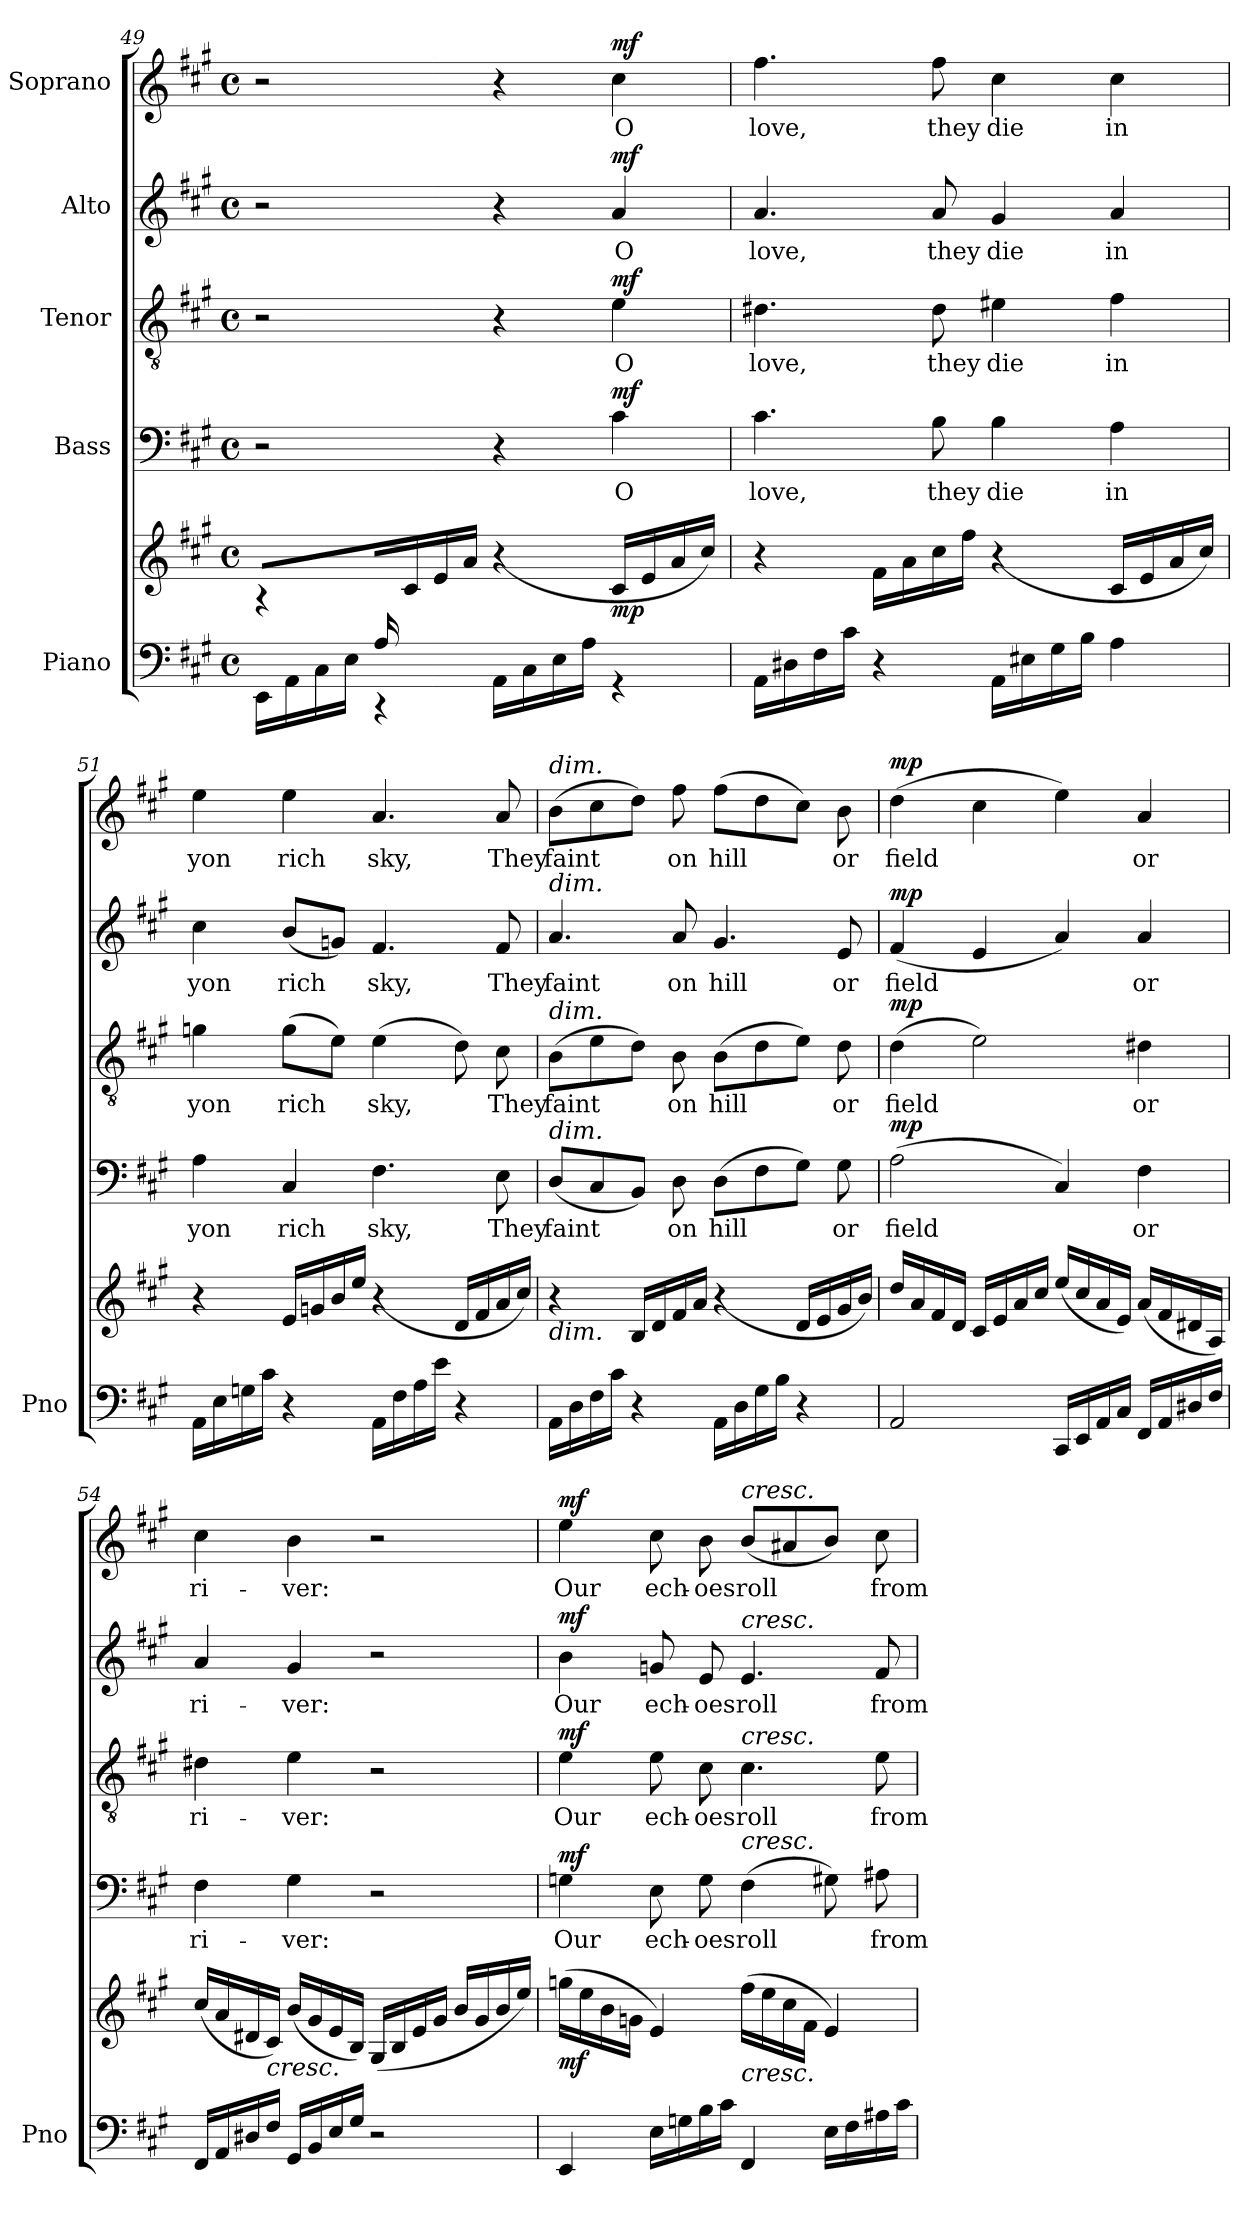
**kern	**kern	**dynam	**kern	**text	**dynam	**kern	**text	**dynam	**kern	**text	**dynam	**kern	**text	**dynam
*part5	*part5	*part5	*part4	*part4	*part4	*part3	*part3	*part3	*part2	*part2	*part2	*part1	*part1	*part1
*staff6	*staff5	*staff5/6	*staff4	*staff4	*staff4	*staff3	*staff3	*staff3	*staff2	*staff2	*staff2	*staff1	*staff1	*staff1
*I"Piano	*	*	*I"Bass	*	*	*I"Tenor	*	*	*I"Alto	*	*	*I"Soprano	*	*
*I'Pno	*	*	*	*	*	*	*	*	*	*	*	*	*	*
*clefF4	*clefG2	*	*clefF4	*	*	*clefGv2	*	*	*clefG2	*	*	*clefG2	*	*
*k[f#c#g#]	*k[f#c#g#]	*	*k[f#c#g#]	*	*	*k[f#c#g#]	*	*	*k[f#c#g#]	*	*	*k[f#c#g#]	*	*
*M4/4	*M4/4	*	*M4/4	*	*	*M4/4	*	*	*M4/4	*	*	*M4/4	*	*
*met(c)	*met(c)	*	*met(c)	*	*	*met(c)	*	*	*met(c)	*	*	*met(c)	*	*
=49	=49	=49	=49	=49	=49	=49	=49	=49	=49	=49	=49	=49	=49	=49
*^	*	*	*	*	*	*	*	*	*	*	*	*	*	*
4ryy	(>16EE\LL	4r	.	2r	.	.	2r	.	.	2r	.	.	2r	.	.
.	16AA\	.	.	.	.	.	.	.	.	.	.	.	.	.	.
.	16C#\	.	.	.	.	.	.	.	.	.	.	.	.	.	.
.	16E\JJ	.	.	.	.	.	.	.	.	.	.	.	.	.	.
16A/LL	4rCC	16ryy	.	.	.	.	.	.	.	.	.	.	.	.	.
2ryy	.	16c#/	.	.	.	.	.	.	.	.	.	.	.	.	.
.	.	16e/	.	.	.	.	.	.	.	.	.	.	.	.	.
.	.	16a/JJ	.	.	.	.	.	.	.	.	.	.	.	.	.
.	16AA\LL	(>4r	.	4r	.	.	4r	.	.	4r	.	.	4r	.	.
.	16C#\	.	.	.	.	.	.	.	.	.	.	.	.	.	.
.	16E\	.	.	.	.	.	.	.	.	.	.	.	.	.	.
.	16A\JJ	.	.	.	.	.	.	.	.	.	.	.	.	.	.
!	!	!	!LO:DY:b	!	!LO:LY:b	!LO:DY:a	!	!LO:LY:b	!LO:DY:a	!	!LO:LY:b	!LO:DY:a	!	!LO:LY:b	!LO:DY:a
.	4rGG	16c#/LL	mp	4c#\	O	mf	4e\	O	mf	4a/	O	mf	4cc#\	O	mf
8.ryy	.	16e/	.	.	.	.	.	.	.	.	.	.	.	.	.
.	.	16a/	.	.	.	.	.	.	.	.	.	.	.	.	.
.	.	16cc#/JJ)	.	.	.	.	.	.	.	.	.	.	.	.	.
*v	*v	*	*	*	*	*	*	*	*	*	*	*	*	*	*
!!LO:PB:g=z
=50	=50	=50	=50	=50	=50	=50	=50	=50	=50	=50	=50	=50	=50	=50
!	!	!	!	!LO:LY:b	!	!	!LO:LY:b	!	!	!LO:LY:b	!	!	!LO:LY:b	!
(>16AA\LL	4r	.	4.c#\	love,	.	4.d#X\	love,	.	4.a/	love,	.	4.ff#\	love,	.
16D#X\	.	.	.	.	.	.	.	.	.	.	.	.	.	.
16F#\	.	.	.	.	.	.	.	.	.	.	.	.	.	.
16c#\JJ	.	.	.	.	.	.	.	.	.	.	.	.	.	.
4r	16f#\LL	.	.	.	.	.	.	.	.	.	.	.	.	.
.	16a\	.	.	.	.	.	.	.	.	.	.	.	.	.
!	!	!	!	!LO:LY:b	!	!	!LO:LY:b	!	!	!LO:LY:b	!	!	!LO:LY:b	!
.	16cc#\	.	8B\	they	.	8d#\	they	.	8a/	they	.	8ff#\	they	.
.	16ff#\JJ)	.	.	.	.	.	.	.	.	.	.	.	.	.
!	!	!	!	!LO:LY:b	!	!	!LO:LY:b	!	!	!LO:LY:b	!	!	!LO:LY:b	!
16AA\LL	(>4r	.	4B\	die	.	4e#X\	die	.	4g#/	die	.	4cc#\	die	.
16E#X\	.	.	.	.	.	.	.	.	.	.	.	.	.	.
16G#\	.	.	.	.	.	.	.	.	.	.	.	.	.	.
16B\JJ	.	.	.	.	.	.	.	.	.	.	.	.	.	.
!	!	!	!	!LO:LY:b	!	!	!LO:LY:b	!	!	!LO:LY:b	!	!	!LO:LY:b	!
4A\	16c#/LL	.	4A\	in	.	4f#\	in	.	4a/	in	.	4cc#\	in	.
.	16e/	.	.	.	.	.	.	.	.	.	.	.	.	.
.	16a/	.	.	.	.	.	.	.	.	.	.	.	.	.
.	16cc#/JJ)	.	.	.	.	.	.	.	.	.	.	.	.	.
=51	=51	=51	=51	=51	=51	=51	=51	=51	=51	=51	=51	=51	=51	=51
!	!	!	!	!LO:LY:b	!	!	!LO:LY:b	!	!	!LO:LY:b	!	!	!LO:LY:b	!
(>16AA\LL	4r	.	4A\	yon	.	4gn\	yon	.	4cc#\	yon	.	4ee\	yon	.
16E\	.	.	.	.	.	.	.	.	.	.	.	.	.	.
16Gn\	.	.	.	.	.	.	.	.	.	.	.	.	.	.
16c#\JJ	.	.	.	.	.	.	.	.	.	.	.	.	.	.
!	!	!	!	!LO:LY:b	!	!	!LO:LY:b	!	!	!LO:LY:b	!	!	!LO:LY:b	!
4r	16e/LL	.	4C#/	rich	.	(>8g\L	rich	.	(<8b/L	rich	.	4ee\	rich	.
.	16gn/	.	.	.	.	.	.	.	.	.	.	.	.	.
.	16b/	.	.	.	.	8e\J)	.	.	8gn/J)	.	.	.	.	.
.	16ee/JJ)	.	.	.	.	.	.	.	.	.	.	.	.	.
!	!	!	!	!LO:LY:b	!	!	!LO:LY:b	!	!	!LO:LY:b	!	!	!LO:LY:b	!
16AA\LL	(>4r	.	4.F#\	sky,	.	(>4e\	sky,	.	4.f#/	sky,	.	4.a/	sky,	.
16F#\	.	.	.	.	.	.	.	.	.	.	.	.	.	.
16A\	.	.	.	.	.	.	.	.	.	.	.	.	.	.
16e\JJ	.	.	.	.	.	.	.	.	.	.	.	.	.	.
4r	16d/LL	.	.	.	.	8d\)	.	.	.	.	.	.	.	.
.	16f#/	.	.	.	.	.	.	.	.	.	.	.	.	.
!	!	!	!	!LO:LY:b	!	!	!LO:LY:b	!	!	!LO:LY:b	!	!	!LO:LY:b	!
.	16a/	.	8E\	They	.	8c#\	They	.	8f#/	They	.	8a/	They	.
.	16cc#/JJ)	.	.	.	.	.	.	.	.	.	.	.	.	.
=52	=52	=52	=52	=52	=52	=52	=52	=52	=52	=52	=52	=52	=52	=52
!	!	!	!	!	!	!	!	!	!	!	!	!LO:TX:a:i:t=dim.	!	!
!	!	!	!	!	!	!	!	!	!LO:TX:a:i:t=dim.	!	!	!	!	!
!	!	!	!	!	!	!LO:TX:a:i:t=dim.	!	!	!	!	!	!	!	!
!	!	!	!LO:TX:a:i:t=dim.	!	!	!	!	!	!	!	!	!	!	!
!	!LO:TX:b:i:t=dim.	!	!	!	!	!	!	!	!	!	!	!	!	!
!	!	!	!	!LO:LY:b	!	!	!LO:LY:b	!	!	!LO:LY:b	!	!	!LO:LY:b	!
(<16AA\LL	4r	.	(<8D/L	faint	.	(>8B\L	faint	.	4.a/	faint	.	(>8b\L	faint	.
16D\	.	.	.	.	.	.	.	.	.	.	.	.	.	.
16F#\	.	.	8C#/	.	.	8e\	.	.	.	.	.	8cc#\	.	.
16c#\JJ	.	.	.	.	.	.	.	.	.	.	.	.	.	.
4r	16B/LL	.	8BB/J)	.	.	8d\J)	.	.	.	.	.	8dd\J)	.	.
.	16d/	.	.	.	.	.	.	.	.	.	.	.	.	.
!	!	!	!	!LO:LY:b	!	!	!LO:LY:b	!	!	!LO:LY:b	!	!	!LO:LY:b	!
.	16f#/	.	8D\	on	.	8B\	on	.	8a/	on	.	8ff#\	on	.
.	16a/JJ)	.	.	.	.	.	.	.	.	.	.	.	.	.
!	!	!	!	!LO:LY:b	!	!	!LO:LY:b	!	!	!LO:LY:b	!	!	!LO:LY:b	!
16AA\LL	(>4r	.	(>8D\L	hill	.	(>8B\L	hill	.	4.g#/	hill	.	(>8ff#\L	hill	.
16D\	.	.	.	.	.	.	.	.	.	.	.	.	.	.
16G#\	.	.	8F#\	.	.	8d\	.	.	.	.	.	8dd\	.	.
16B\JJ	.	.	.	.	.	.	.	.	.	.	.	.	.	.
4r	16d/LL	.	8G#\J)	.	.	8e\J)	.	.	.	.	.	8cc#\J)	.	.
.	16e/	.	.	.	.	.	.	.	.	.	.	.	.	.
!	!	!	!	!LO:LY:b	!	!	!LO:LY:b	!	!	!LO:LY:b	!	!	!LO:LY:b	!
.	16g#/	.	8G#\	or	.	8d\	or	.	8e/	or	.	8b\	or	.
.	16b/JJ)	.	.	.	.	.	.	.	.	.	.	.	.	.
!!LO:LB:g=z
=53	=53	=53	=53	=53	=53	=53	=53	=53	=53	=53	=53	=53	=53	=53
!	!	!	!	!LO:LY:b	!LO:DY:a	!	!LO:LY:b	!LO:DY:a	!	!LO:LY:b	!LO:DY:a	!	!LO:LY:b	!LO:DY:a
2AA/	16dd/LL	.	(>2A\	field	mp	(>4d\	field	mp	(<4f#/	field	mp	(>4dd\	field	mp
.	16a/	.	.	.	.	.	.	.	.	.	.	.	.	.
.	16f#/	.	.	.	.	.	.	.	.	.	.	.	.	.
.	16d/JJ	.	.	.	.	.	.	.	.	.	.	.	.	.
.	16c#/LL	.	.	.	.	2e\)	.	.	4e/	.	.	4cc#\	.	.
.	16e/	.	.	.	.	.	.	.	.	.	.	.	.	.
.	16a/	.	.	.	.	.	.	.	.	.	.	.	.	.
.	16cc#/JJ)	.	.	.	.	.	.	.	.	.	.	.	.	.
16CC#/LL	(<16ee/LL	.	4C#/)	.	.	.	.	.	4a/)	.	.	4ee\)	.	.
16EE/	16cc#/	.	.	.	.	.	.	.	.	.	.	.	.	.
16AA/	16a/	.	.	.	.	.	.	.	.	.	.	.	.	.
16C#/JJ	16e/JJ)	.	.	.	.	.	.	.	.	.	.	.	.	.
!	!	!	!	!LO:LY:b	!	!	!LO:LY:b	!	!	!LO:LY:b	!	!	!LO:LY:b	!
16FF#/LL	(<16a/LL	.	4F#\	or	.	4d#X\	or	.	4a/	or	.	4a/	or	.
16AA/	16f#/	.	.	.	.	.	.	.	.	.	.	.	.	.
16D#X/	16d#X/	.	.	.	.	.	.	.	.	.	.	.	.	.
16F#/JJ	16A/JJ)	.	.	.	.	.	.	.	.	.	.	.	.	.
=54	=54	=54	=54	=54	=54	=54	=54	=54	=54	=54	=54	=54	=54	=54
!	!	!	!	!LO:LY:b	!	!	!LO:LY:b	!	!	!LO:LY:b	!	!	!LO:LY:b	!
16FF#/LL	(<16cc#/LL	.	4F#\	ri-	.	4d#X\	ri-	.	4a/	ri-	.	4cc#\	ri-	.
16AA/	16a/	.	.	.	.	.	.	.	.	.	.	.	.	.
16D#X/	16d#X/	.	.	.	.	.	.	.	.	.	.	.	.	.
!	!LO:TX:b:i:t=cresc.	!	!	!	!	!	!	!	!	!	!	!	!	!
16F#/JJ	16c#/JJ)	.	.	.	.	.	.	.	.	.	.	.	.	.
!	!	!	!	!LO:LY:b	!	!	!LO:LY:b	!	!	!LO:LY:b	!	!	!LO:LY:b	!
16GG#/LL	(<16b/LL	.	4G#\	-ver:	.	4e\	-ver:	.	4g#/	-ver:	.	4b\	-ver:	.
16BB/	16g#/	.	.	.	.	.	.	.	.	.	.	.	.	.
16E/	16e/	.	.	.	.	.	.	.	.	.	.	.	.	.
16G#/JJ	16B/JJ)	.	.	.	.	.	.	.	.	.	.	.	.	.
2r	(<16G#/LL	.	2r	.	.	2r	.	.	2r	.	.	2r	.	.
.	16B/	.	.	.	.	.	.	.	.	.	.	.	.	.
.	16e/	.	.	.	.	.	.	.	.	.	.	.	.	.
.	16g#/JJ	.	.	.	.	.	.	.	.	.	.	.	.	.
.	16b/LL	.	.	.	.	.	.	.	.	.	.	.	.	.
.	16g#/	.	.	.	.	.	.	.	.	.	.	.	.	.
.	16b/	.	.	.	.	.	.	.	.	.	.	.	.	.
.	16ee/JJ)	.	.	.	.	.	.	.	.	.	.	.	.	.
=55	=55	=55	=55	=55	=55	=55	=55	=55	=55	=55	=55	=55	=55	=55
!	!	!LO:DY:b	!	!LO:LY:b	!LO:DY:a	!	!LO:LY:b	!LO:DY:a	!	!LO:LY:b	!LO:DY:a	!	!LO:LY:b	!LO:DY:a
4EE/	(>16ggn\LL	mf	4Gn\	Our	mf	4e\	Our	mf	4b\	Our	mf	4ee\	Our	mf
.	16ee\	.	.	.	.	.	.	.	.	.	.	.	.	.
.	16b\	.	.	.	.	.	.	.	.	.	.	.	.	.
.	16gn\JJ	.	.	.	.	.	.	.	.	.	.	.	.	.
!	!	!	!	!LO:LY:b	!	!	!LO:LY:b	!	!	!LO:LY:b	!	!	!LO:LY:b	!
16E\LL	4e/)	.	8E\	ech-	.	8e\	ech-	.	8gn/	ech-	.	8cc#\	ech-	.
16Gn\	.	.	.	.	.	.	.	.	.	.	.	.	.	.
!	!	!	!	!LO:LY:b	!	!	!LO:LY:b	!	!	!LO:LY:b	!	!	!LO:LY:b	!
16B\	.	.	8G\	-oes	.	8c#\	-oes	.	8e/	-oes	.	8b\	-oes	.
16c#\JJ	.	.	.	.	.	.	.	.	.	.	.	.	.	.
!	!	!	!	!	!	!	!	!	!	!	!	!LO:TX:a:i:t=cresc.	!	!
!	!	!	!	!	!	!	!	!	!LO:TX:a:i:t=cresc.	!	!	!	!	!
!	!	!	!	!	!	!LO:TX:a:i:t=cresc.	!	!	!	!	!	!	!	!
!	!	!	!LO:TX:a:i:t=cresc.	!	!	!	!	!	!	!	!	!	!	!
!	!LO:TX:b:i:t=cresc.	!	!	!	!	!	!	!	!	!	!	!	!	!
!	!	!	!	!LO:LY:b	!	!	!LO:LY:b	!	!	!LO:LY:b	!	!	!LO:LY:b	!
4FF#/	(>16ff#\LL	.	(>4F#\	roll	.	4.c#\	roll	.	4.e/	roll	.	(<8b/L	roll	.
.	16ee\	.	.	.	.	.	.	.	.	.	.	.	.	.
.	16cc#\	.	.	.	.	.	.	.	.	.	.	8a#X/	.	.
.	16f#\JJ	.	.	.	.	.	.	.	.	.	.	.	.	.
16E\LL	4e/)	.	8G#X\)	.	.	.	.	.	.	.	.	8b/J)	.	.
16F#\	.	.	.	.	.	.	.	.	.	.	.	.	.	.
!	!	!	!	!LO:LY:b	!	!	!LO:LY:b	!	!	!LO:LY:b	!	!	!LO:LY:b	!
16A#X\	.	.	8A#X\	from	.	8e\	from	.	8f#/	from	.	8cc#\	from	.
16c#\JJ	.	.	.	.	.	.	.	.	.	.	.	.	.	.
=	=	=	=	=	=	=	=	=	=	=	=	=	=	=
*-	*-	*-	*-	*-	*-	*-	*-	*-	*-	*-	*-	*-	*-	*-
